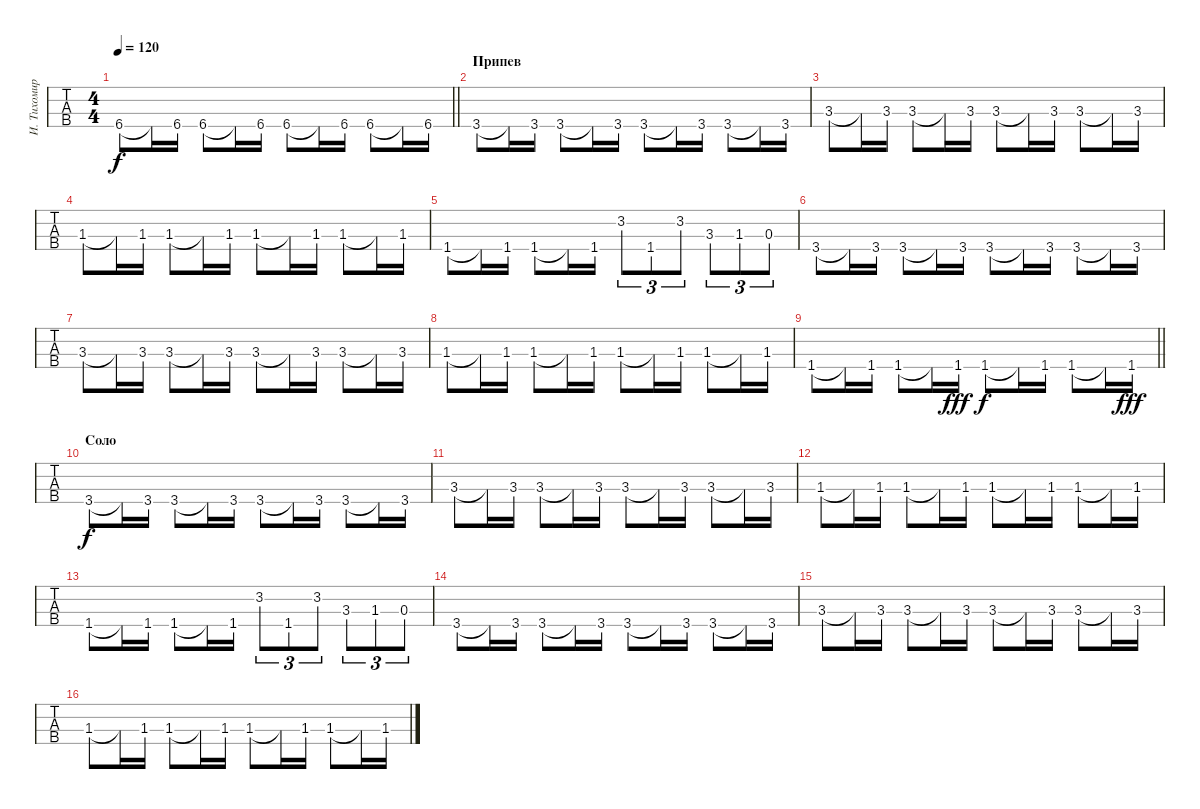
\track ("И. Тихомиров" "И. Тихомир") {instrument electricbassfinger}
\staff {tabs}
\tuning (G2 D2 A1 E1) {hide}
\ts (4 4)
\tempo 120
\clef f4
\barLineRight lightlight
\ks gminor
6.4.8{dy f} 6.4{t}.16 6.4.16 6.4.8 6.4{t}.16 6.4.16 6.4.8 6.4{t}.16 6.4.16 6.4.8 6.4{t}.16 6.4.16 |
\section ("" "Припев")
\ks c
3.4.8 3.4{t}.16 3.4.16 3.4.8 3.4{t}.16 3.4.16 3.4.8 3.4{t}.16 3.4.16 3.4.8 3.4{t}.16 3.4.16 |
3.3.8 3.3{t}.16 3.3.16 3.3.8 3.3{t}.16 3.3.16 3.3.8 3.3{t}.16 3.3.16 3.3.8 3.3{t}.16 3.3.16 |
1.3.8 1.3{t}.16 1.3.16 1.3.8 1.3{t}.16 1.3.16 1.3.8 1.3{t}.16 1.3.16 1.3.8 1.3{t}.16 1.3.16 |
1.4.8 1.4{t}.16 1.4.16 1.4.8 1.4{t}.16 1.4.16 3.2.8{tu (3 2)} 1.4.8{tu (3 2)} 3.2.8{tu (3 2)} 3.3.8{tu (3 2)} 1.3.8{tu (3 2)} 0.3.8{tu (3 2)} |
3.4.8 3.4{t}.16 3.4.16 3.4.8 3.4{t}.16 3.4.16 3.4.8 3.4{t}.16 3.4.16 3.4.8 3.4{t}.16 3.4.16 |
3.3.8 3.3{t}.16 3.3.16 3.3.8 3.3{t}.16 3.3.16 3.3.8 3.3{t}.16 3.3.16 3.3.8 3.3{t}.16 3.3.16 |
1.3.8 1.3{t}.16 1.3.16 1.3.8 1.3{t}.16 1.3.16 1.3.8 1.3{t}.16 1.3.16 1.3.8 1.3{t}.16 1.3.16 |
\barLineRight lightlight
1.4.8 1.4{t}.16 1.4.16 1.4.8 1.4{t}.16 1.4.16{dy fff} 1.4.8{dy f} 1.4{t}.16 1.4.16 1.4.8 1.4{t}.16 1.4.16{dy fff} |
\section ("" "Соло")
3.4.8{dy f} 3.4{t}.16 3.4.16 3.4.8 3.4{t}.16 3.4.16 3.4.8 3.4{t}.16 3.4.16 3.4.8 3.4{t}.16 3.4.16 |
3.3.8 3.3{t}.16 3.3.16 3.3.8 3.3{t}.16 3.3.16 3.3.8 3.3{t}.16 3.3.16 3.3.8 3.3{t}.16 3.3.16 |
1.3.8 1.3{t}.16 1.3.16 1.3.8 1.3{t}.16 1.3.16 1.3.8 1.3{t}.16 1.3.16 1.3.8 1.3{t}.16 1.3.16 |
1.4.8 1.4{t}.16 1.4.16 1.4.8 1.4{t}.16 1.4.16 3.2.8{tu (3 2)} 1.4.8{tu (3 2)} 3.2.8{tu (3 2)} 3.3.8{tu (3 2)} 1.3.8{tu (3 2)} 0.3.8{tu (3 2)} |
3.4.8 3.4{t}.16 3.4.16 3.4.8 3.4{t}.16 3.4.16 3.4.8 3.4{t}.16 3.4.16 3.4.8 3.4{t}.16 3.4.16 |
3.3.8 3.3{t}.16 3.3.16 3.3.8 3.3{t}.16 3.3.16 3.3.8 3.3{t}.16 3.3.16 3.3.8 3.3{t}.16 3.3.16 |
1.3.8 1.3{t}.16 1.3.16 1.3.8 1.3{t}.16 1.3.16 1.3.8 1.3{t}.16 1.3.16 1.3.8 1.3{t}.16 1.3.16
